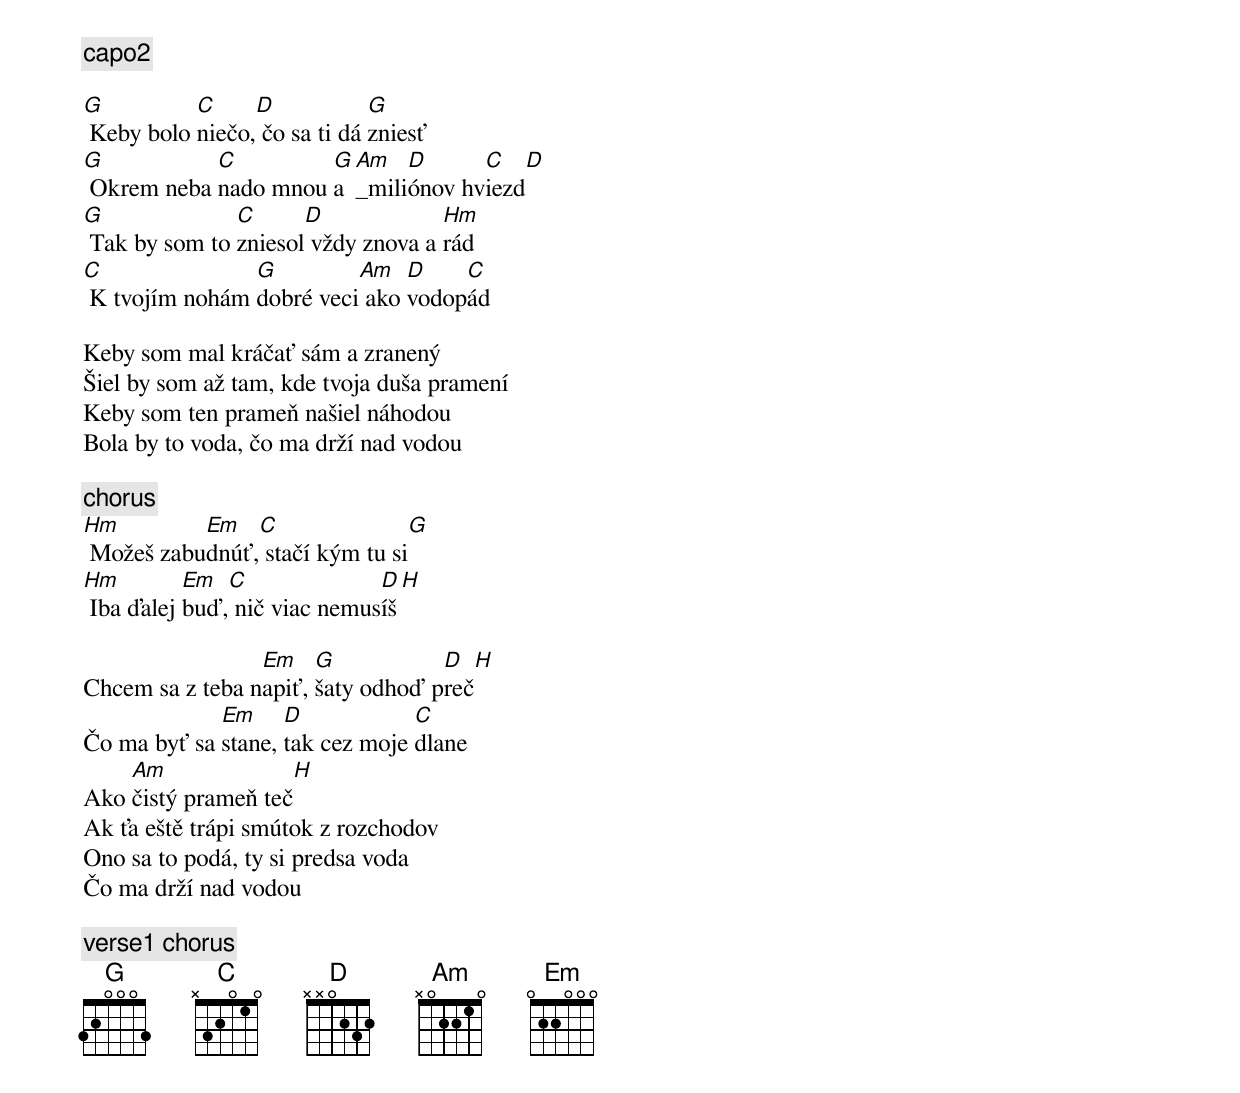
[capo2]

G          C     D            G
 Keby bolo niečo, čo sa ti dá zniesť
G           C         G Am   D      C   D
 Okrem neba nado mnou a _miliónov hviezd
G              C      D             Hm
 Tak by som to zniesol vždy znova a rád
C               G         Am   D    C
 K tvojím nohám dobré veci ako vodopád

Keby som mal kráčať sám a zranený
Šiel by som až tam, kde tvoja duša pramení
Keby som ten prameň našiel náhodou
Bola by to voda, čo ma drží nad vodou

[chorus]
Hm         Em   C               G
 Možeš zabudnúť, stačí kým tu si
Hm         Em  C              D H
 Iba ďalej buď, nič viac nemusíš

                 Em    G           D  H
Chcem sa z teba napiť, šaty odhoď preč
             Em     D            C
Čo ma byť sa stane, tak cez moje dlane
    Am              H
Ako čistý prameň teč
Ak ťa eště trápi smútok z rozchodov
Ono sa to podá, ty si predsa voda
Čo ma drží nad vodou

[verse1] [chorus]
